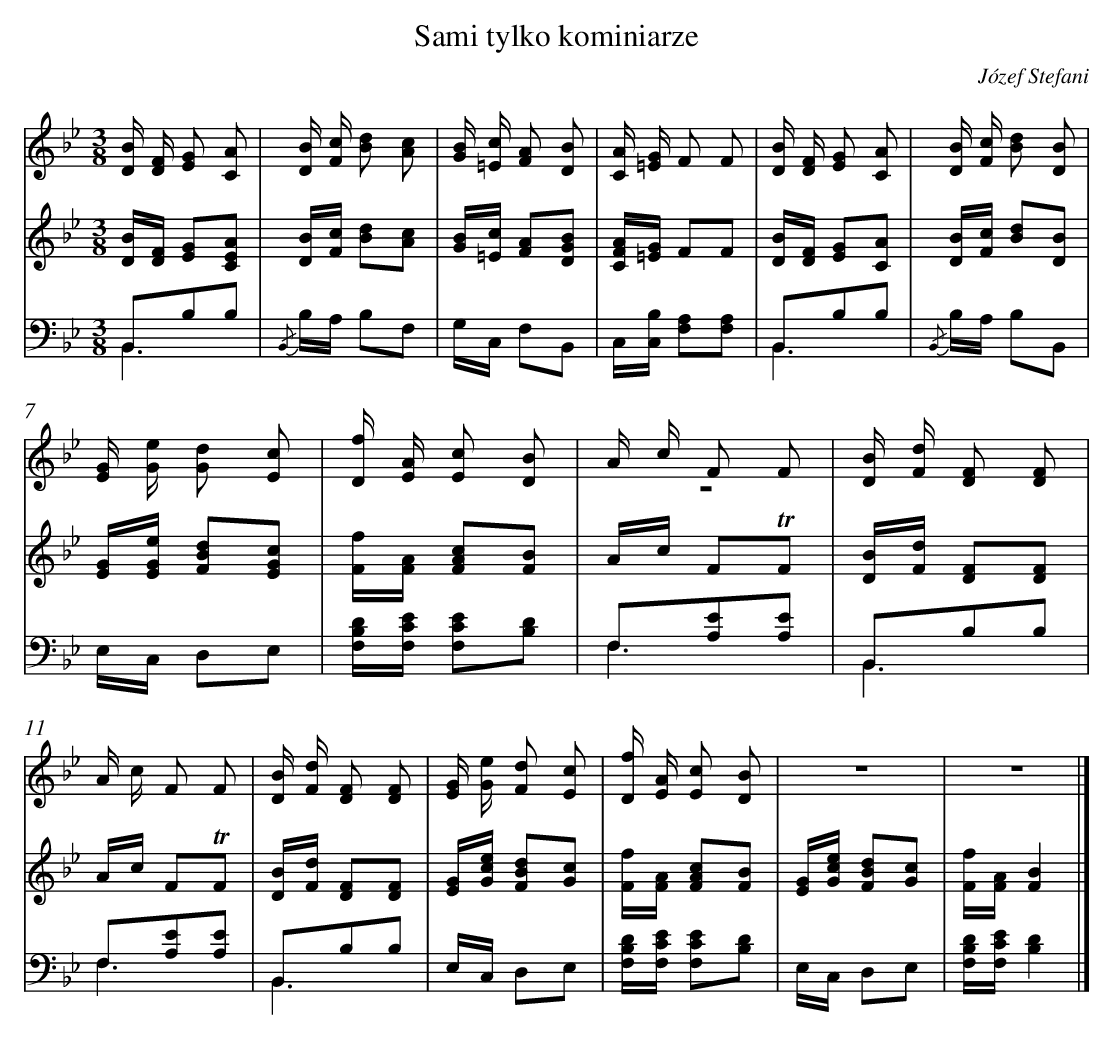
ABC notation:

X:1
T: Sami tylko kominiarze
C: Józef Stefani
L: 1/8
M: 3/8
V: 1 clef=treble
V: 2 clef=treble
V: 3 clef=bass
K: Bb
[V:1] [B/D/] [F/D/] [GE] [AC] |
[V:2] [B/D/][F/D/] [GE][AEC] |
[V:3] B,,B,B, & B,,3 |
[V:1] [B/D/] [c/F/] [dB] [cA] |
[V:2] [B/D/][c/F/] [dB][cA] |
[V:3] {/B,,} B,/A,/ B,F, |
[V:1] [B/G/] [c/=E/] [AF] [BD] |
[V:2] [B/G/][c/=E/] [AF][BGD] |
[V:3] G,/C,/ F,B,, |
[V:1] [A/C/] [G/=E/] F F |
[V:2] [A/F/C/][G/=E/] FF |
[V:3] C,/[B,/C,/] [A,F,][A,F,] |
[V:1] [B/D/] [F/D/] [GE] [AC] |
[V:2] [B/D/][F/D/] [GE][AC] |
[V:3] B,,B,B, & B,,3 |
[V:1] [B/D/] [c/F/] [dB] [BD] |
[V:2] [B/D/][c/F/] [dB][BD] |
[V:3] {/B,,} B,/A,/ B,B,, |
[V:1] [G/E/] [e/G/] [dG] [cE] |
[V:2] [G/E/][e/G/E/] [dBF][cGE] |
[V:3] E,/C,/ D,E, |
[V:1] [f/D/] [A/E/] [cE] [BD] |
[V:2] [f/F/][A/F/] [cAF][BF] |
[V:3] [D/B,/F,/][E/C/F,/] [ECF,][DB,] |
[V:1] A/ c/ F F & z3 |
[V:2] A/c/ F!trill!F |
[V:3] F,[EA,][EA,] & F,3 |
[V:1] [B/D/] [d/F/] [FD] [FD] |
[V:2] [B/D/][d/F/] [FD][FD] |
[V:3] B,,B,B, & B,,3 |
[V:1] A/ c/ F F |
[V:2] A/c/ F!trill!F |
[V:3] F,[EA,][EA,] & F,3 |
[V:1] [B/D/] [d/F/] [FD] [FD] |
[V:2] [B/D/][d/F/] [FD][FD] |
[V:3] B,,B,B, & B,,3 |
[V:1] [G/E/] [e/G/] [dF] [cE] |
[V:2] [G/E/][e/c/G/] [dBF][cG] |
[V:3] E,/C,/ D,E, |
[V:1] [f/D/] [A/E/] [cE] [BD] |
[V:2] [f/F/][A/F/] [cAF][BF] |
[V:3] [D/B,/F,/][E/C/F,/] [ECF,][DB,] |
[V:1] z3 |
[V:2] [G/E/][e/c/G/] [dBF][cG] |
[V:3] E,/C,/ D,E, |
[V:1] z3 |]
[V:2] [f/F/][A/F/][B2F2] |]
[V:3] [D/B,/F,/][E/C/F,/][D2B,2] |]
